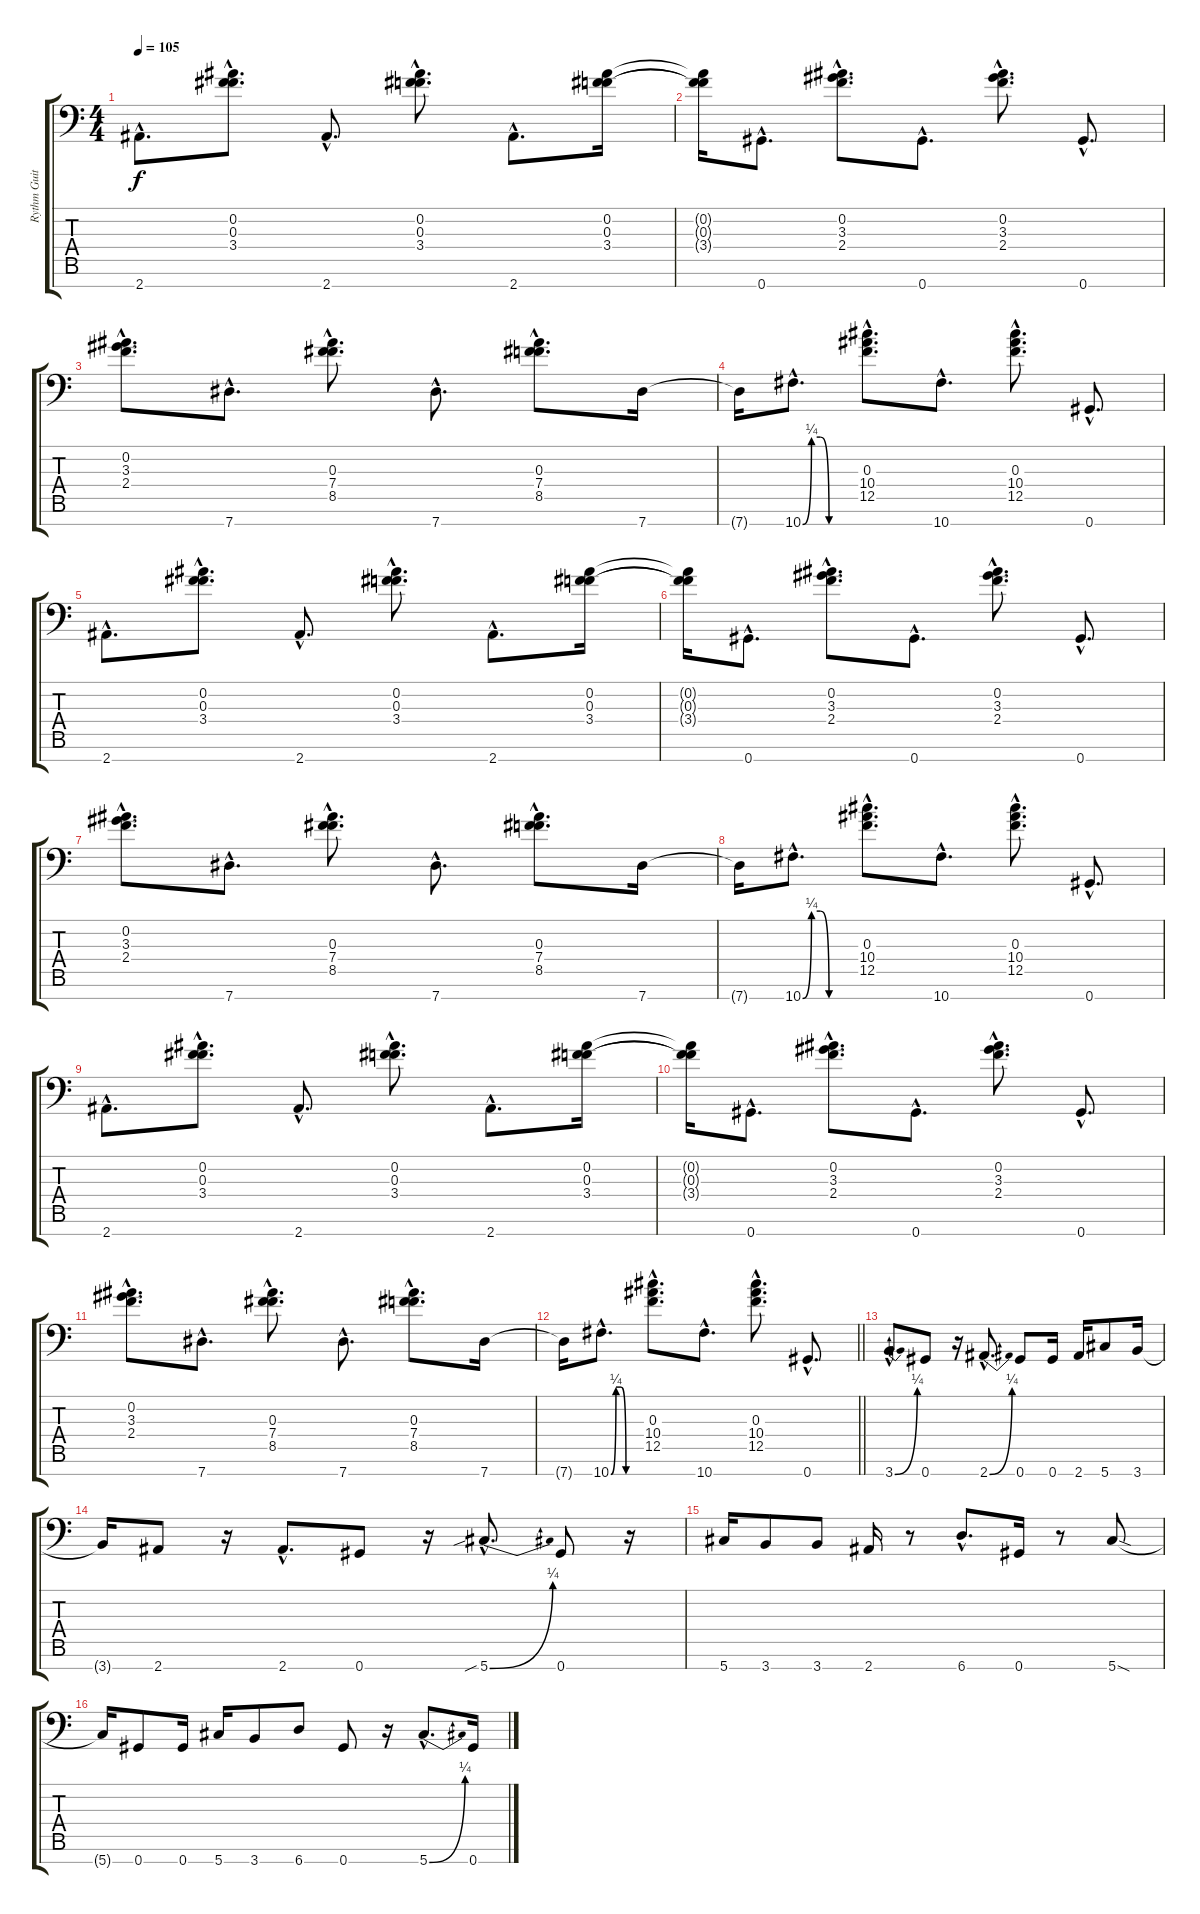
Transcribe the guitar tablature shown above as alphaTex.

\track ("Rythm Guitar #1" "Rythm Guit") {instrument distortionguitar}
\staff {score tabs}
\tuning (Eb4 Bb3 F3 Eb3 Bb2 F2 Ab1) {hide}
\ts (4 4)
\tempo 105
\clef f4
\ks c
2.7{hac}.8{d dy f} (0.2{hac} 0.3{hac} 3.4{hac}).8{d} 2.7{hac}.8{d} (0.2{hac} 0.3{hac} 3.4{hac}).8{d} 2.7{hac}.8{d} (0.2 0.3 3.4).16 |
(0.2{t} 0.3{t} 3.4{t}).16 0.7{hac}.8{d} (0.2{hac} 3.3{hac} 2.4{hac}).8{d} 0.7{hac}.8{d} (0.2{hac} 3.3{hac} 2.4{hac}).8{d} 0.7{hac}.8{d} |
(0.2{hac} 3.3{hac} 2.4{hac}).8{d} 7.7{hac}.8{d} (0.3{hac} 7.4{hac} 8.5{hac}).8{d} 7.7{hac}.8{d} (0.3{hac} 7.4{hac} 8.5{hac}).8{d} 7.7.16 |
7.7{t}.16 10.7{be (custom 0 0 10 1 20 1 30 0 60 0) hac}.8{d} (0.3{hac} 10.4{hac} 12.5{hac}).8{d} 10.7{hac}.8{d} (0.3{hac} 10.4{hac} 12.5{hac}).8{d} 0.7{hac}.8{d} |
2.7{hac}.8{d} (0.2{hac} 0.3{hac} 3.4{hac}).8{d} 2.7{hac}.8{d} (0.2{hac} 0.3{hac} 3.4{hac}).8{d} 2.7{hac}.8{d} (0.2 0.3 3.4).16 |
(0.2{t} 0.3{t} 3.4{t}).16 0.7{hac}.8{d} (0.2{hac} 3.3{hac} 2.4{hac}).8{d} 0.7{hac}.8{d} (0.2{hac} 3.3{hac} 2.4{hac}).8{d} 0.7{hac}.8{d} |
(0.2{hac} 3.3{hac} 2.4{hac}).8{d} 7.7{hac}.8{d} (0.3{hac} 7.4{hac} 8.5{hac}).8{d} 7.7{hac}.8{d} (0.3{hac} 7.4{hac} 8.5{hac}).8{d} 7.7.16 |
7.7{t}.16 10.7{be (custom 0 0 10 1 20 1 30 0 60 0) hac}.8{d} (0.3{hac} 10.4{hac} 12.5{hac}).8{d} 10.7{hac}.8{d} (0.3{hac} 10.4{hac} 12.5{hac}).8{d} 0.7{hac}.8{d} |
2.7{hac}.8{d} (0.2{hac} 0.3{hac} 3.4{hac}).8{d} 2.7{hac}.8{d} (0.2{hac} 0.3{hac} 3.4{hac}).8{d} 2.7{hac}.8{d} (0.2 0.3 3.4).16 |
(0.2{t} 0.3{t} 3.4{t}).16 0.7{hac}.8{d} (0.2{hac} 3.3{hac} 2.4{hac}).8{d} 0.7{hac}.8{d} (0.2{hac} 3.3{hac} 2.4{hac}).8{d} 0.7{hac}.8{d} |
(0.2{hac} 3.3{hac} 2.4{hac}).8{d} 7.7{hac}.8{d} (0.3{hac} 7.4{hac} 8.5{hac}).8{d} 7.7{hac}.8{d} (0.3{hac} 7.4{hac} 8.5{hac}).8{d} 7.7.16 |
\barLineRight lightlight
7.7{t}.16 10.7{be (custom 0 0 10 1 20 1 30 0 60 0) hac}.8{d} (0.3{hac} 10.4{hac} 12.5{hac}).8{d} 10.7{hac}.8{d} (0.3{hac} 10.4{hac} 12.5{hac}).8{d} 0.7{hac}.8{d} |
\section ("" "")
3.7{be (bend 0 0 60 1) hac}.8{d} 0.7.8 r.16 2.7{be (bend 0 0 60 1) hac}.8{d} 0.7.8 0.7.16 2.7.16 5.7.8 3.7.16 |
3.7{t}.16 2.7.8 r.16 2.7{hac}.8{d} 0.7.8 r.16 5.7{be (bend 0 0 60 1) sib hac}.8{d} 0.7.8 r.16 |
5.7.16 3.7.8 3.7.8 2.7.16 r.8 6.7{hac}.8{d} 0.7.16 r.8 5.7{sod}.8 |
5.7{t}.16 0.7.8 0.7.16 5.7.16 3.7.8 6.7.8 0.7.8 r.16 5.7{be (bend 0 0 60 1) hac}.8{d} 0.7.16
